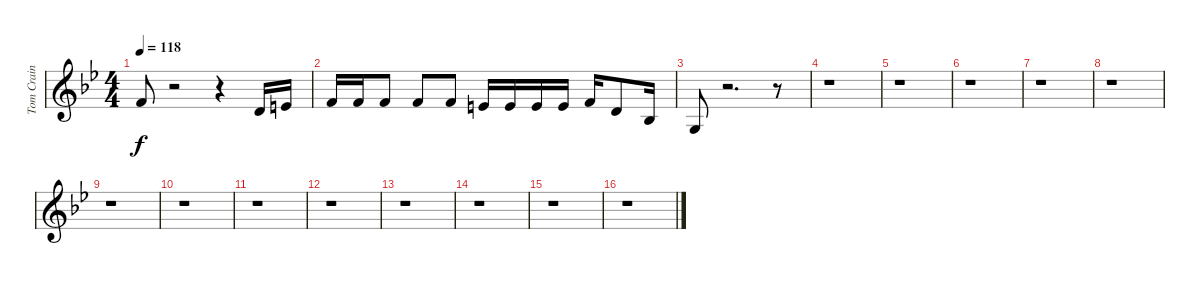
\track ("Tom Crain Vocals" "Tom Crain ") {instrument violin}
\staff {score}
\tuning (E4 B3 G3 D3 A2 E2) {hide}
\ts (4 4)
\tempo 118
\clef g2
\ks gminor
6.2.8{dy f} r.2 r.4 3.2.16 5.2.16 |
6.2.16 6.2.16 6.2.8 6.2.8 6.2.8 5.2.16 5.2.16 5.2.16 5.2.16 6.2.16 3.2.8 3.3.16 |
5.4.8 r.2{d} r.8 |
r.1 |
r.1 |
r.1 |
r.1 |
r.1 |
r.1 |
r.1 |
r.1 |
r.1 |
r.1 |
r.1 |
r.1 |
r.1
